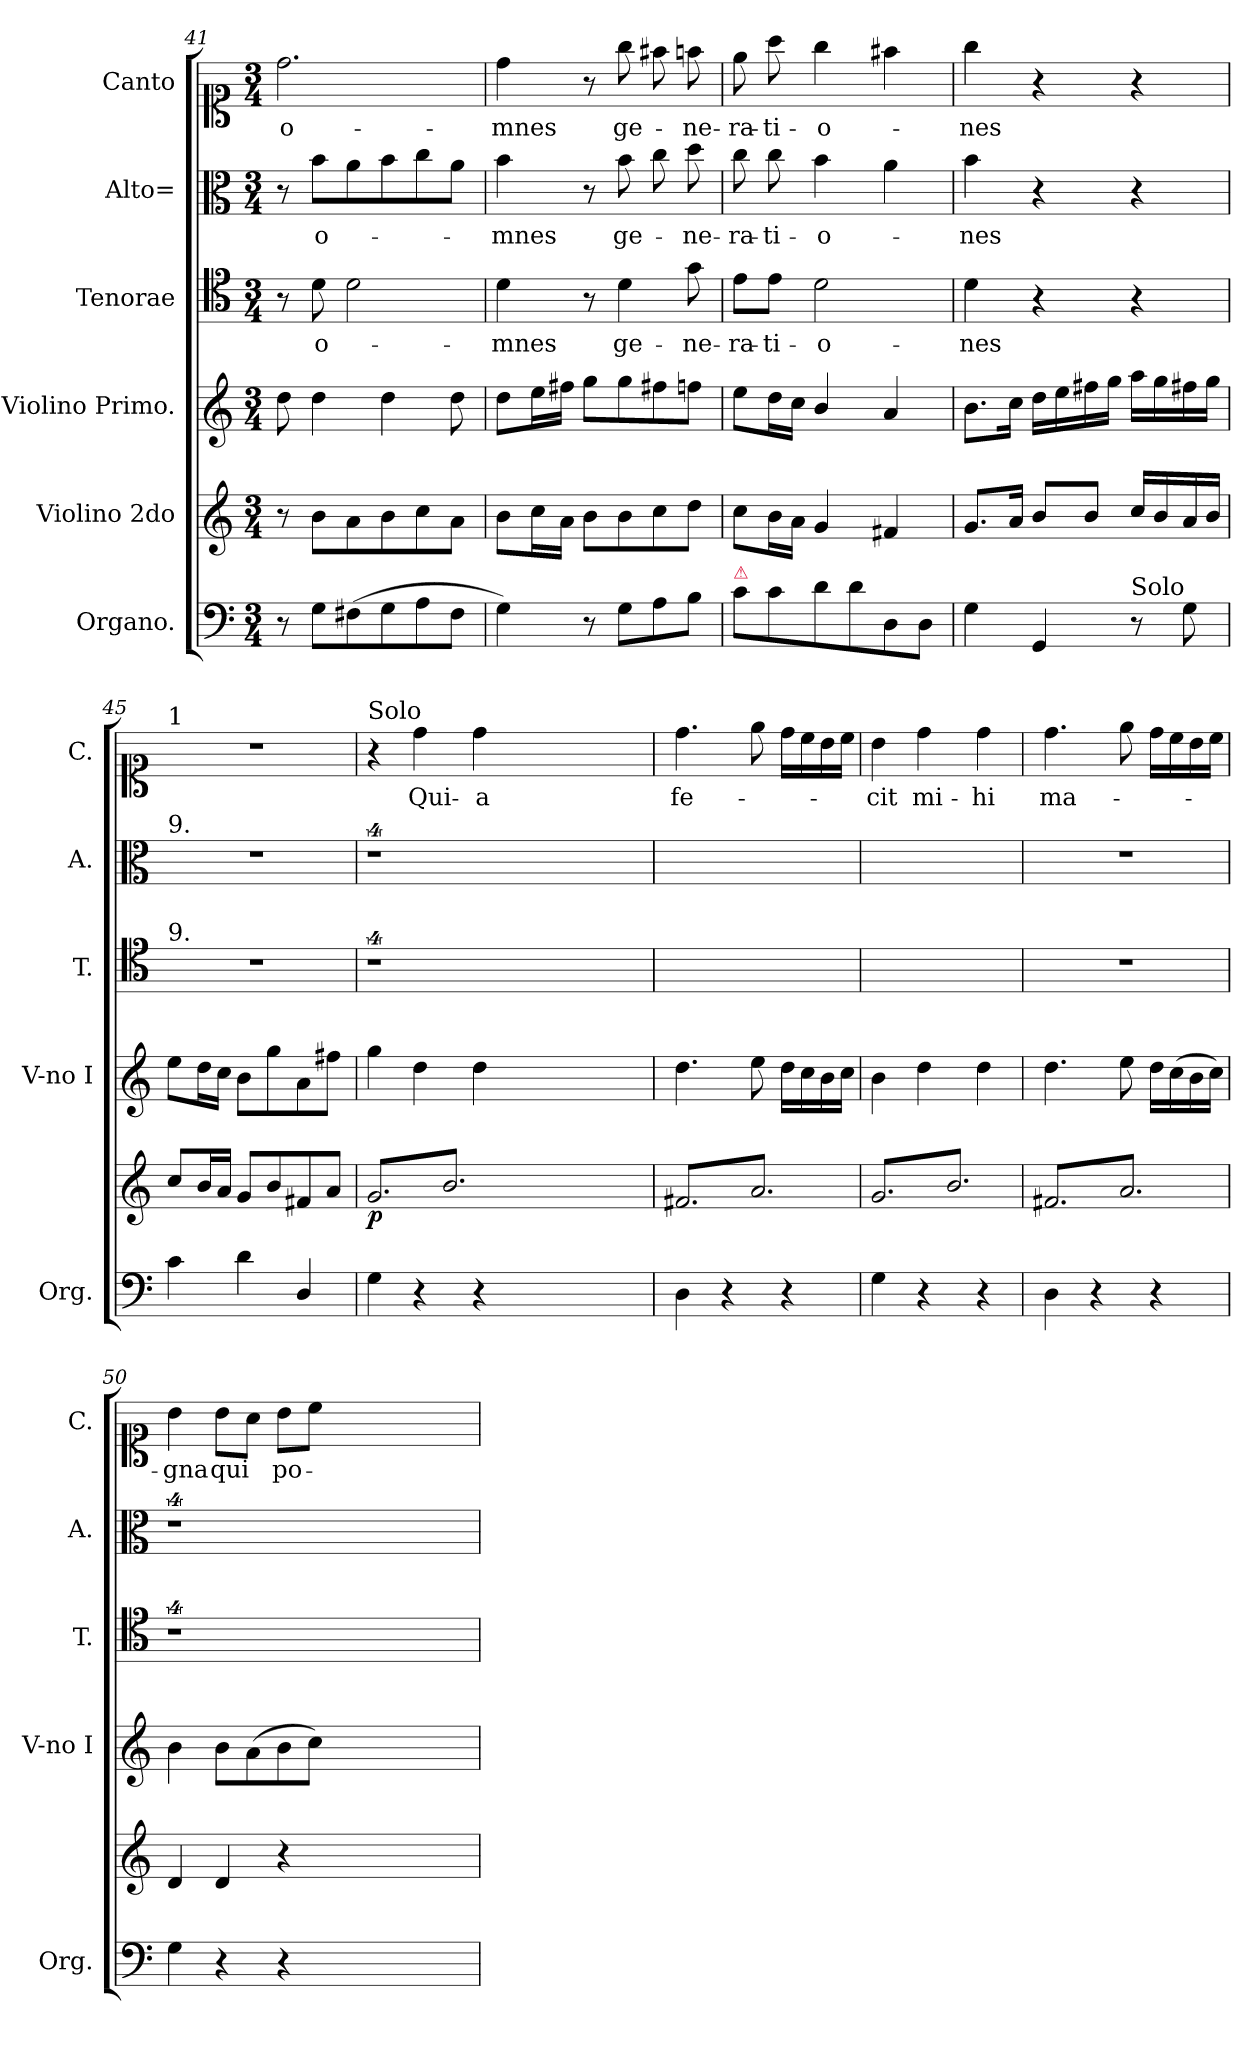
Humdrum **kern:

**kern	**dynam	**kern	**dynam	**kern	**dynam	**kern	**text	**kern	**text	**kern	**text
*part6	*part6	*part5	*part5	*part4	*part4	*part3	*part3	*part2	*part2	*part1	*part1
*staff6	*staff6	*staff5	*staff5	*staff4	*staff4	*staff3	*staff3	*staff2	*staff2	*staff1	*staff1
*I"Organo.	*	*I"Violino 2do	*	*I"Violino Primo.	*	*I"Tenorae	*	*I"Alto=	*	*I"Canto	*
*I'Org.	*	*	*	*I'V-no I	*	*I'T.	*	*I'A.	*	*I'C.	*
*clefF4	*	*clefG2	*	*clefG2	*	*clefC4	*	*clefC3	*	*clefC1	*
*k[]	*	*k[]	*	*k[]	*	*k[]	*	*k[]	*	*k[]	*
*C:	*	*C:	*	*C:	*	*C:	*	*C:	*	*C:	*
*M3/4	*	*M3/4	*	*M3/4	*	*M3/4	*	*M3/4	*	*M3/4	*
=41	=41	=41	=41	=41	=41	=41	=41	=41	=41	=41	=41
8r	.	8r	.	8dd\	.	8r	.	8r	.	2.dd\	o-
8G\L	.	8b\L	.	4dd\	.	8d\	o-	8b\L	o-	.	.
(8F#X\	.	8a\	.	.	.	2d\	.	8a\	.	.	.
8G\	.	8b\	.	4dd\	.	.	.	8b\	.	.	.
8A\	.	8cc\	.	.	.	.	.	8cc\	.	.	.
8F#\J	.	8a\J	.	8dd\	.	.	.	8a\J	.	.	.
=42	=42	=42	=42	=42	=42	=42	=42	=42	=42	=42	=42
4G\)	.	8b\L	.	8dd\L	.	4d\	-mnes	4b\	-mnes	4dd\	-mnes
.	.	16cc\L	.	16ee\L	.	.	.	.	.	.	.
.	.	16a\JJ	.	16ff#X\JJ	.	.	.	.	.	.	.
8r	.	8b\L	.	8gg\L	.	8r	.	8r	.	8r	.
8G\L	.	8b\	.	8gg\	.	4d\	ge-	8b\	ge-	8gg\	ge-
8A\	.	8cc\	.	8ff#X\	.	.	.	8cc\	.	8ff#X\	.
8B\J	.	8dd\J	.	8ffn\J	.	8g\	-ne-	8dd\	-ne-	8ffn\	-ne-
=43	=43	=43	=43	=43	=43	=43	=43	=43	=43	=43	=43
!LO:TX:a:color=crimson:t=⚠	!	!	!	!	!	!	!	!	!	!	!
8c\L	.	8cc\L	.	8ee\L	.	8e\L	-ra-	8cc\	-ra-	8ee\	-ra-
8c\	.	16b\L	.	16dd\L	.	8e\J	-ti-	8cc\	-ti-	8aa\	-ti-
.	.	16a\JJ	.	16cc\JJ	.	.	.	.	.	.	.
8d\	.	4g/	.	4b/	.	2d\	-o-	4b\	-o-	4gg\	-o-
8d\	.	.	.	.	.	.	.	.	.	.	.
8D/	.	4f#X/	.	4a/	.	.	.	4a\	.	4ff#X\	.
8D/J	.	.	.	.	.	.	.	.	.	.	.
=44	=44	=44	=44	=44	=44	=44	=44	=44	=44	=44	=44
4G\	.	8.g/L	.	8.b\L	.	4d\	-nes	4b\	-nes	4gg\	-nes
.	.	16a/Jk	.	16cc\Jk	.	.	.	.	.	.	.
4GG/	.	8b/L	.	16dd\LL	.	4r	.	4r	.	4r	.
.	.	.	.	16ee\	.	.	.	.	.	.	.
.	.	8b/J	.	16ff#X\	.	.	.	.	.	.	.
.	.	.	.	16gg\JJ	.	.	.	.	.	.	.
!LO:TX:a:t=Solo	!	!	!	!	!	!	!	!	!	!	!
8r	.	16cc/LL	.	16aa\LL	.	4r	.	4r	.	4r	.
.	.	16b/	.	16gg\	.	.	.	.	.	.	.
8G\	.	16a/	.	16ff#X\	.	.	.	.	.	.	.
.	.	16b/JJ	.	16gg\JJ	.	.	.	.	.	.	.
=45	=45	=45	=45	=45	=45	=45	=45	=45	=45	=45	=45
!	!	!	!	!	!	!	!	!	!	!LO:TX:a:t=1	!
!	!	!	!	!	!	!	!	!LO:TX:a:t=9.	!	!	!
!	!	!	!	!	!	!LO:TX:a:t=9.	!	!	!	!	!
4c\	.	8cc/L	.	8ee\L	.	2.r	.	2.r	.	2.r	.
.	.	16b/L	.	16dd\L	.	.	.	.	.	.	.
.	.	16a/JJ	.	16cc\JJ	.	.	.	.	.	.	.
4d\	.	8g/L	.	8b\L	.	.	.	.	.	.	.
.	.	8b/	.	8gg\	.	.	.	.	.	.	.
4D/	.	8f#X/	.	8a\	.	.	.	.	.	.	.
.	.	8a/J	.	8ff#X\J	.	.	.	.	.	.	.
=46	=46	=46	=46	=46	=46	=46	=46	=46	=46	=46	=46
!	!	!	!	!	!	!	!	!	!	!LO:TX:a:t=Solo	!
!	!LO:DY:a	!	!	!	!LO:DY:b	!	!	!	!	!	!
*	*	*tremolo	*	*	*	*	*	*	*	*	*
4G\	pia=	8g/L	p.	4gg\	pia	4%9r	.	4%9r	.	4r	.
.	.	8b/	.	.	.	.	.	.	.	.	.
4r	.	8g/	.	4dd\	.	.	.	.	.	4dd\	Qui-
.	.	8b/	.	.	.	.	.	.	.	.	.
4r	.	8g/	.	4dd\	.	.	.	.	.	4dd\	-a
.	.	8b/J	.	.	.	.	.	.	.	.	.
1.ryy	.	1.ryy	.	1.ryy	.	.	.	.	.	1.ryy	.
.	.	.	.	.	.	.	.	.	.	.	.
.	.	.	.	.	.	.	.	.	.	.	.
=47	=47	=47	=47	=47	=47	=47	=47	=47	=47	=47	=47
4D\	.	8f#X/L	.	4.dd\	.	2.ryy	.	2.ryy	.	4.dd\	fe-
.	.	8a/	.	.	.	.	.	.	.	.	.
4r	.	8f#X/	.	.	.	.	.	.	.	.	.
.	.	8a/	.	8ee\	.	.	.	.	.	8ee\	.
4r	.	8f#X/	.	16dd\LL	.	.	.	.	.	16dd\LL	.
.	.	.	.	16cc\	.	.	.	.	.	16cc\	.
.	.	8a/J	.	16b\	.	.	.	.	.	16b\	.
.	.	.	.	16cc\JJ	.	.	.	.	.	16cc\JJ	.
=48	=48	=48	=48	=48	=48	=48	=48	=48	=48	=48	=48
4G\	.	8g/L	.	4b\	.	2.ryy	.	2.ryy	.	4b\	-cit
.	.	8b/	.	.	.	.	.	.	.	.	.
4r	.	8g/	.	4dd\	.	.	.	.	.	4dd\	mi-
.	.	8b/	.	.	.	.	.	.	.	.	.
4r	.	8g/	.	4dd\	.	.	.	.	.	4dd\	-hi
.	.	8b/J	.	.	.	.	.	.	.	.	.
=49	=49	=49	=49	=49	=49	=49	=49	=49	=49	=49	=49
4D\	.	8f#X/L	.	4.dd\	.	2.r	.	2.r	.	4.dd\	ma-
.	.	8a/	.	.	.	.	.	.	.	.	.
4r	.	8f#X/	.	.	.	.	.	.	.	.	.
.	.	8a/	.	8ee\	.	.	.	.	.	8ee\	.
4r	.	8f#X/	.	16dd\LL	.	.	.	.	.	16dd\LL	.
.	.	.	.	(16cc\	.	.	.	.	.	16cc\	.
.	.	8a/J	.	16b\	.	.	.	.	.	16b\	.
*	*	*Xtremolo	*	*	*	*	*	*	*	*	*
.	.	.	.	16cc\JJ)	.	.	.	.	.	16cc\JJ	.
=50	=50	=50	=50	=50	=50	=50	=50	=50	=50	=50	=50
4G\	.	4d/	.	4b\	.	4%9r	.	4%9r	.	4b\	-gna
.	.	.	.	.	.	.	.	.	.	.	.
4r	.	4d/	.	8b\L	.	.	.	.	.	8b\L	qui
.	.	.	.	(8a\	.	.	.	.	.	8a\J	.
4r	.	4r	.	8b\	.	.	.	.	.	8b\L	po-
.	.	.	.	8cc\J)	.	.	.	.	.	8cc\J	.
1.ryy	.	1.ryy	.	1.ryy	.	.	.	.	.	1.ryy	.
=	=	=	=	=	=	=	=	=	=	=	=
*-	*-	*-	*-	*-	*-	*-	*-	*-	*-	*-	*-
